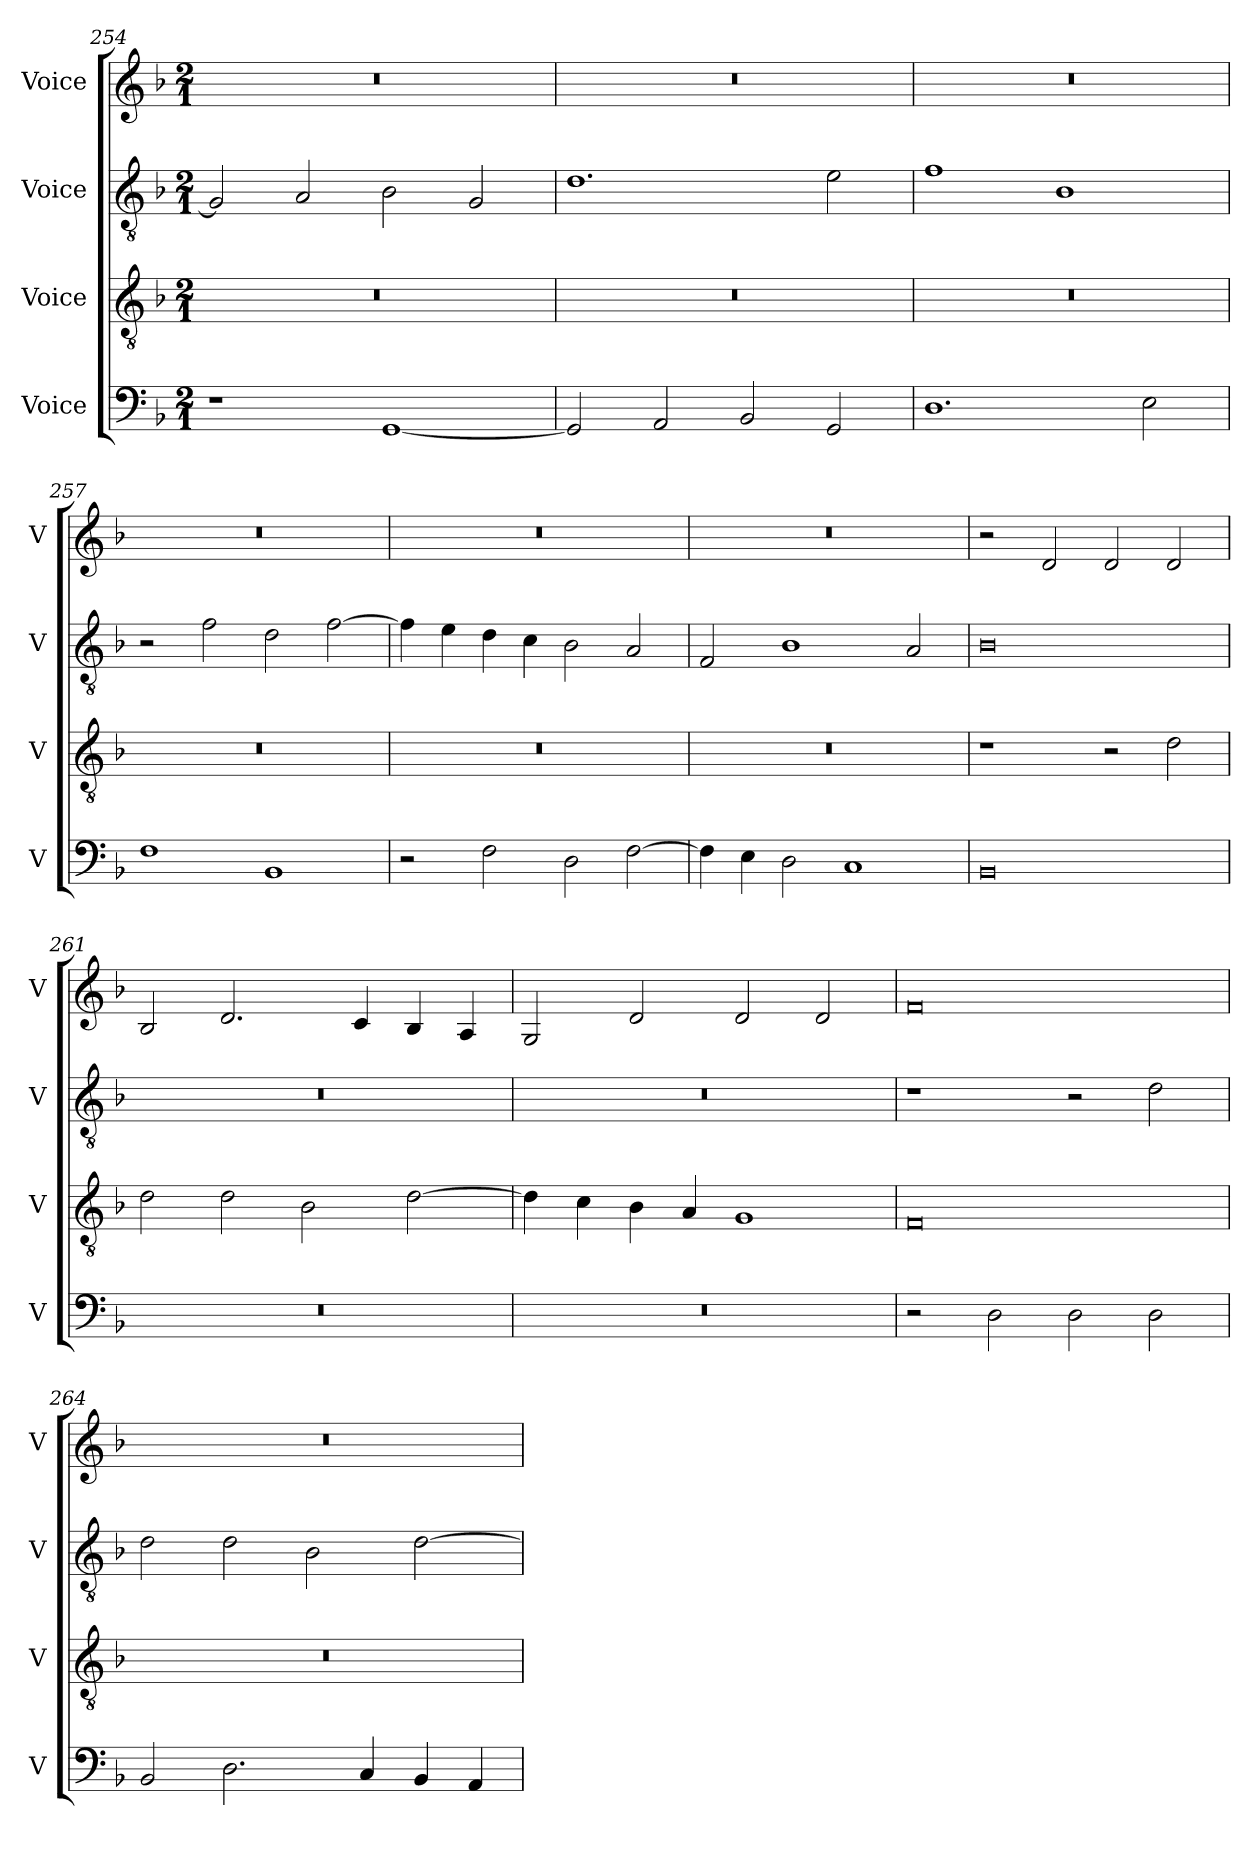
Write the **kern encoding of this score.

**kern	**kern	**kern	**kern
*part4	*part3	*part2	*part1
*staff4	*staff3	*staff2	*staff1
*I"Voice	*I"Voice	*I"Voice	*I"Voice
*I'V	*I'V	*I'V	*I'V
*clefF4	*clefGv2	*clefGv2	*clefG2
*k[b-]	*k[b-]	*k[b-]	*k[b-]
*M2/1	*M2/1	*M2/1	*M2/1
=254	=254	=254	=254
1r	0r	2G/]	0r
.	.	2A/	.
[1GG	.	2B-\	.
.	.	2G/	.
=255	=255	=255	=255
2GG/]	0r	1.d	0r
2AA/	.	.	.
2BB-/	.	.	.
2GG/	.	2e\	.
!!LO:LB:g=z
=256	=256	=256	=256
1.D	0r	1f	0r
.	.	1B-	.
2E\	.	.	.
=257	=257	=257	=257
1F	0r	2r	0r
.	.	2f\	.
1BB-	.	2d\	.
.	.	[2f\	.
=258	=258	=258	=258
2r	0r	4f\]	0r
.	.	4e\	.
2F\	.	4d\	.
.	.	4c\	.
2D\	.	2B-\	.
[2F\	.	2A/	.
=259	=259	=259	=259
4F\]	0r	2F/	0r
4E\	.	.	.
2D\	.	1B-	.
1C	.	.	.
.	.	2A/	.
!!LO:LB:g=z
=260	=260	=260	=260
0BB-	1r	0B-	2r
.	.	.	2d/
.	2r	.	2d/
.	2d\	.	2d/
=261	=261	=261	=261
0r	2d\	0r	2B-/
.	2d\	.	2.d/
.	2B-\	.	.
.	.	.	4c/
.	[2d\	.	4B-/
.	.	.	4A/
=262	=262	=262	=262
0r	4d\]	0r	2G/
.	4c\	.	.
.	4B-\	.	2d/
.	4A/	.	.
.	1G	.	2d/
.	.	.	2d/
!!LO:PB:g=z
=263	=263	=263	=263
2r	0F	1r	0f
2D\	.	.	.
2D\	.	2r	.
2D\	.	2d\	.
=264	=264	=264	=264
2BB-/	0r	2d\	0r
2.D\	.	2d\	.
.	.	2B-\	.
4C/	.	.	.
4BB-/	.	[2d\	.
4AA/	.	.	.
=	=	=	=
*-	*-	*-	*-
